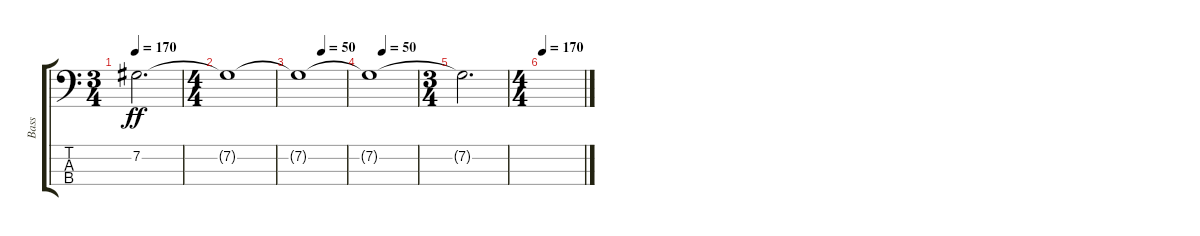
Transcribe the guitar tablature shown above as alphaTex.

\track ("Bass" "Bass") {instrument electricbassfinger}
\staff {score tabs}
\tuning (Gb2 Db2 Ab1 Eb1) {hide}
\ts (3 4)
\tempo 170
\clef f4
\ks c
7.2.2{d dy ff} |
\ts (4 4)
7.2{t}.1 |
\tempo (50 0.5)
7.2{t}.1 |
\tempo (50 0.2916666666666667)
7.2{t}.1 |
\ts (3 4)
7.2{t}.2{d} |
\ts (4 4)
\tempo 170
